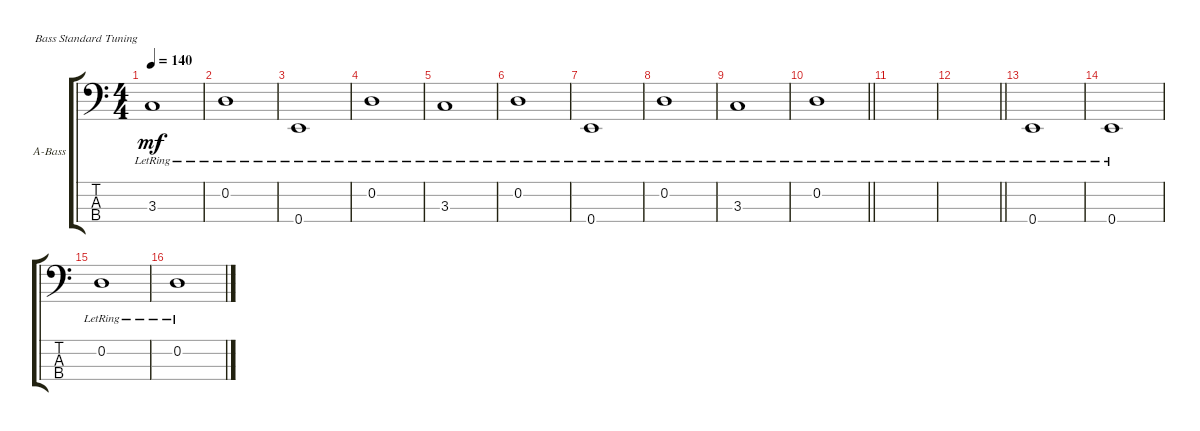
\defaultSystemsLayout 4
\bracketExtendMode groupsimilarinstruments
\firstSystemTrackNameOrientation horizontal
\otherSystemsTrackNameOrientation horizontal
\track ("Acoustic Bass" "A-Bass") {instrument acousticbass}
\staff {score tabs}
\tuning (G2 D2 A1 E1)
\ts (4 4)
\tempo 140
\clef f4
\scale
0.333333
\ks c
3.3{lr}.1{dy mf} |
\scale
0.333333 0.2{lr}.1 |
0.4{lr}.1 |
0.2{lr}.1 |
3.3{lr}.1 |
0.2{lr}.1 |
0.4{lr}.1 |
0.2{lr}.1 |
3.3{lr}.1 |
\barLineRight lightlight
0.2{lr}.1 |
|
\barLineRight lightlight
|
0.4{lr}.1 |
0.4{lr}.1 |
0.2{lr}.1 |
0.2{lr}.1
